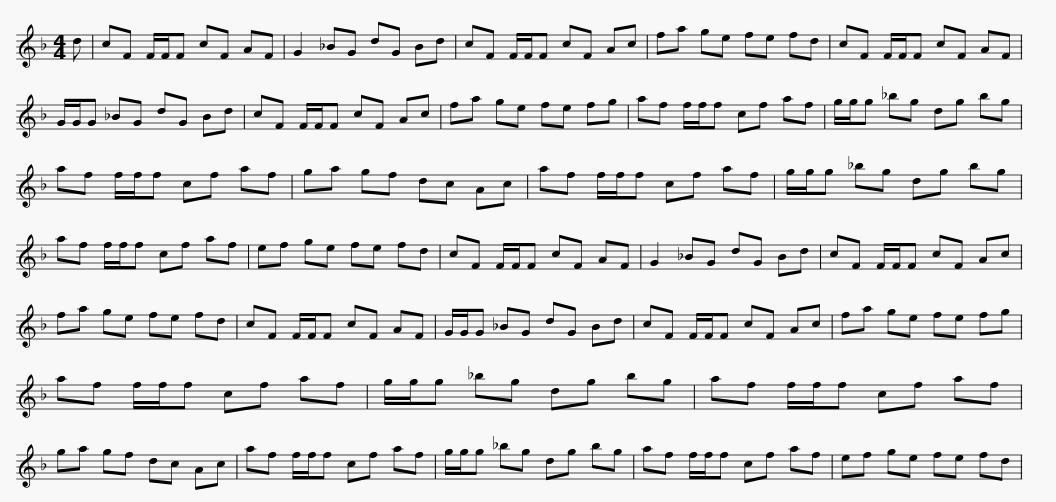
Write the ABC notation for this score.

X:1
L:1/8
M:4/4
I:linebreak $
K:F
V:1 treble
V:1
 d | cF F/F/F cF AF | G2 _BG dG Bd | cF F/F/F cF Ac | fa ge fe fd | %5
 cF F/F/F cF AF |$ G/G/G _BG dG Bd | cF F/F/F cF Ac | fa ge fe fg | af f/f/f cf af | %10
 g/g/g _bg dg bg |$ af f/f/f cf af | ga gf dc Ac | af f/f/f cf af | g/g/g _bg dg bg | %15
 af f/f/f cf af |$ ef ge fe fd | cF F/F/F cF AF | G2 _BG dG Bd | cF F/F/F cF Ac | %20
 fa ge fe fd |$ cF F/F/F cF AF | G/G/G _BG dG Bd | cF F/F/F cF Ac | fa ge fe fg | %25
 af f/f/f cf af |$ g/g/g _bg dg bg | af f/f/f cf af | ga gf dc Ac | af f/f/f cf af |$ %30
 g/g/g _bg dg bg | af f/f/f cf af | ef ge fe fd | %33
